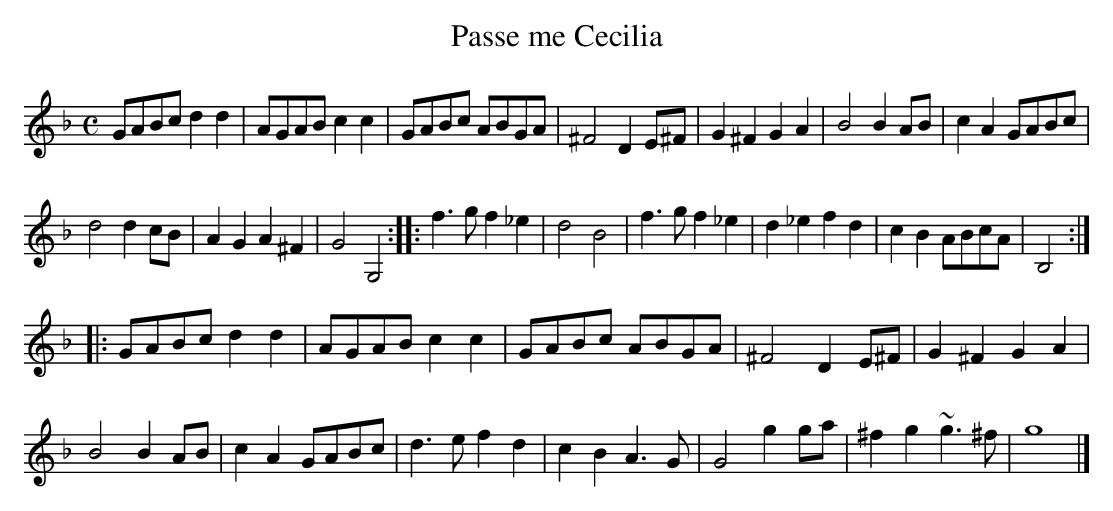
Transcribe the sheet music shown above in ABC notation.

X:1
T:Passe me Cecilia
M:C
K:Gdor
GABcd2d2|AGABc2c2|GABc ABGA|^F4D2E^F|G2^F2G2A2|B4B2AB|c2A2GABc|
d4d2cB|A2G2A2^F2|G4G,4:||:f3gf2_e2|d4B4|f3gf2_e2|d2_e2f2d2|c2B2ABcA|B,4:|
|:GABcd2d2|AGABc2c2|GABc ABGA|^F4D2E^F|G2^F2G2A2|
B4B2AB|c2A2GABc|d3ef2d2|c2B2A3G|G4g2ga|^f2g2~g3^f|g8|]
